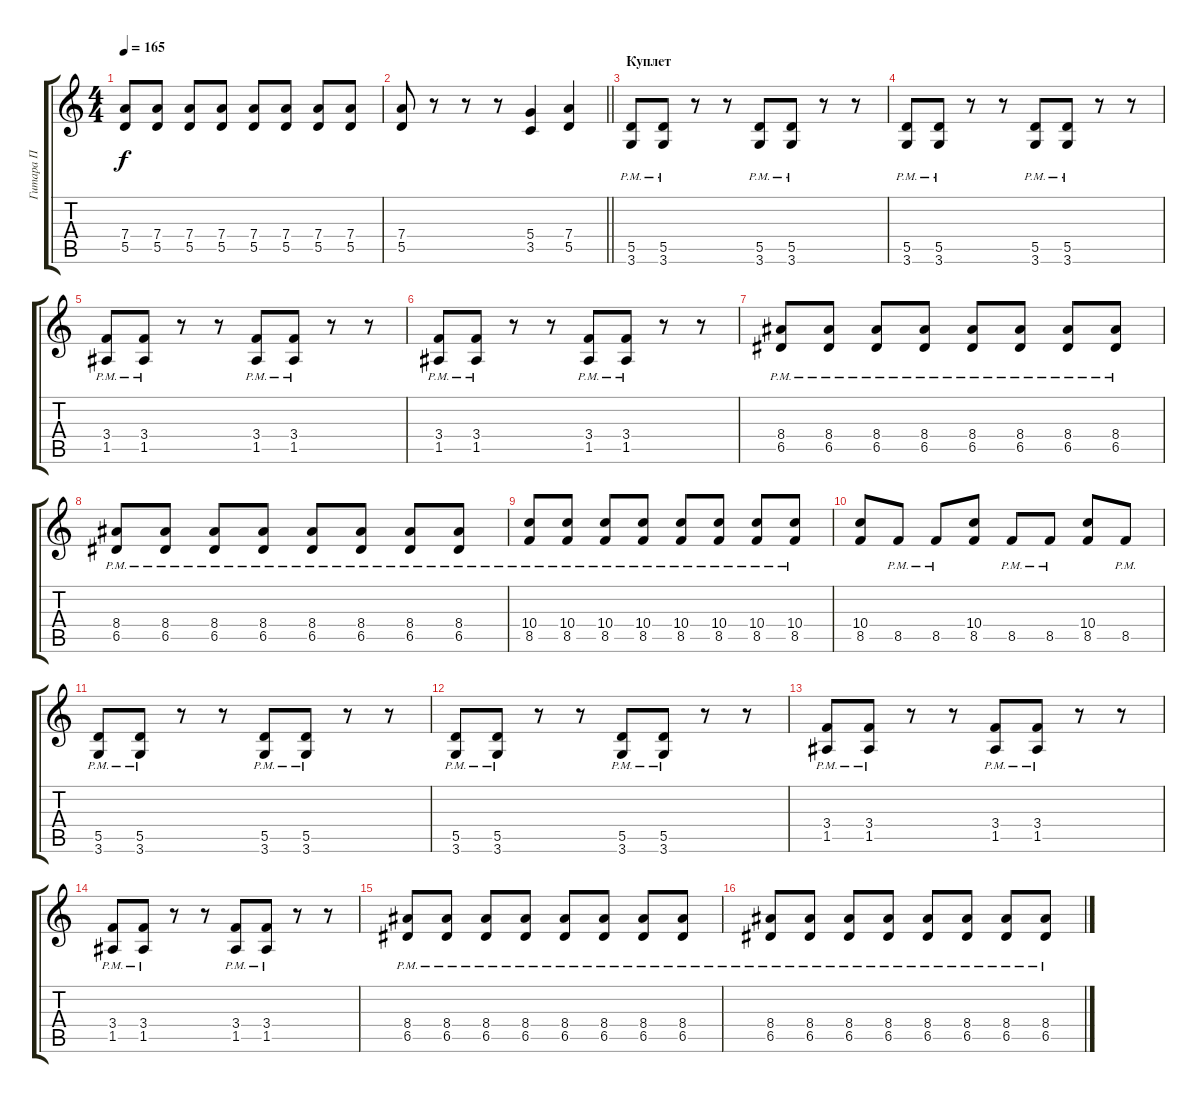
\track ("Гитара П" "Гитара П") {instrument overdrivenguitar}
\staff {score tabs}
\tuning (E4 B3 G3 D3 A2 E2) {hide}
\ts (4 4)
\tempo 165
\clef g2
\ks c
(7.4 5.5).8{dy f} (7.4 5.5).8 (7.4 5.5).8 (7.4 5.5).8 (7.4 5.5).8 (7.4 5.5).8 (7.4 5.5).8 (7.4 5.5).8 |
\barLineRight lightlight
(7.4 5.5).8 r.8 r.8 r.8 (5.4 3.5).4 (7.4 5.5).4 |
\section ("" "Куплет")
(5.5{pm} 3.6{pm}).8 (5.5{pm} 3.6{pm}).8 r.8 r.8 (5.5{pm} 3.6{pm}).8 (5.5{pm} 3.6{pm}).8 r.8 r.8 |
(5.5{pm} 3.6{pm}).8 (5.5{pm} 3.6{pm}).8 r.8 r.8 (5.5{pm} 3.6{pm}).8 (5.5{pm} 3.6{pm}).8 r.8 r.8 |
(3.4{pm} 1.5{pm}).8 (3.4{pm} 1.5{pm}).8 r.8 r.8 (3.4{pm} 1.5{pm}).8 (3.4{pm} 1.5{pm}).8 r.8 r.8 |
(3.4{pm} 1.5{pm}).8 (3.4{pm} 1.5{pm}).8 r.8 r.8 (3.4{pm} 1.5{pm}).8 (3.4{pm} 1.5{pm}).8 r.8 r.8 |
(8.4{pm} 6.5{pm}).8 (8.4{pm} 6.5{pm}).8 (8.4{pm} 6.5{pm}).8 (8.4{pm} 6.5{pm}).8 (8.4{pm} 6.5{pm}).8 (8.4{pm} 6.5{pm}).8 (8.4{pm} 6.5{pm}).8 (8.4{pm} 6.5{pm}).8 |
(8.4{pm} 6.5{pm}).8 (8.4{pm} 6.5{pm}).8 (8.4{pm} 6.5{pm}).8 (8.4{pm} 6.5{pm}).8 (8.4{pm} 6.5{pm}).8 (8.4{pm} 6.5{pm}).8 (8.4{pm} 6.5{pm}).8 (8.4{pm} 6.5{pm}).8 |
(10.4{pm} 8.5{pm}).8 (10.4{pm} 8.5{pm}).8 (10.4{pm} 8.5{pm}).8 (10.4{pm} 8.5{pm}).8 (10.4{pm} 8.5{pm}).8 (10.4{pm} 8.5{pm}).8 (10.4{pm} 8.5{pm}).8 (10.4{pm} 8.5{pm}).8 |
(10.4 8.5).8 8.5{pm}.8 8.5{pm}.8 (10.4 8.5).8 8.5{pm}.8 8.5{pm}.8 (10.4 8.5).8 8.5{pm}.8 |
(5.5{pm} 3.6{pm}).8 (5.5{pm} 3.6{pm}).8 r.8 r.8 (5.5{pm} 3.6{pm}).8 (5.5{pm} 3.6{pm}).8 r.8 r.8 |
(5.5{pm} 3.6{pm}).8 (5.5{pm} 3.6{pm}).8 r.8 r.8 (5.5{pm} 3.6{pm}).8 (5.5{pm} 3.6{pm}).8 r.8 r.8 |
(3.4{pm} 1.5{pm}).8 (3.4{pm} 1.5{pm}).8 r.8 r.8 (3.4{pm} 1.5{pm}).8 (3.4{pm} 1.5{pm}).8 r.8 r.8 |
(3.4{pm} 1.5{pm}).8 (3.4{pm} 1.5{pm}).8 r.8 r.8 (3.4{pm} 1.5{pm}).8 (3.4{pm} 1.5{pm}).8 r.8 r.8 |
(8.4{pm} 6.5{pm}).8 (8.4{pm} 6.5{pm}).8 (8.4{pm} 6.5{pm}).8 (8.4{pm} 6.5{pm}).8 (8.4{pm} 6.5{pm}).8 (8.4{pm} 6.5{pm}).8 (8.4{pm} 6.5{pm}).8 (8.4{pm} 6.5{pm}).8 |
(8.4{pm} 6.5{pm}).8 (8.4{pm} 6.5{pm}).8 (8.4{pm} 6.5{pm}).8 (8.4{pm} 6.5{pm}).8 (8.4{pm} 6.5{pm}).8 (8.4{pm} 6.5{pm}).8 (8.4{pm} 6.5{pm}).8 (8.4{pm} 6.5{pm}).8
